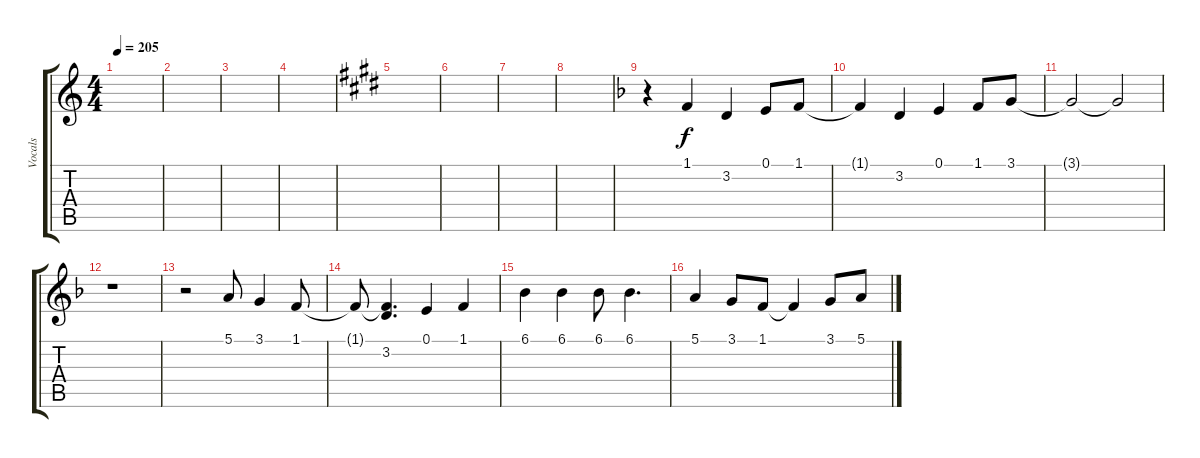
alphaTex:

\track ("Vocals" "Vocals") {instrument violin}
\staff {score tabs}
\tuning (E4 B3 G3 D3 A2 E2) {hide}
\ts (4 4)
\tempo 205
\clef g2
\ks c
|
|
|
|
\ks e
|
|
|
|
\ks f
r.4 1.1.4 3.2.4 0.1.8 1.1.8 |
1.1{t}.4 3.2.4 0.1.4 1.1.8 3.1.8 |
3.1{t}.2 3.1{t}.2 |
r.1 |
r.2 5.1.8 3.1.4 1.1.8 |
1.1{t}.8 (1.1{t} 3.2).4{d} 0.1.4 1.1.4 |
6.1.4 6.1.4 6.1.8 6.1.4{d} |
5.1.4 3.1.8 1.1.8 1.1{t}.4 3.1.8 5.1.8
